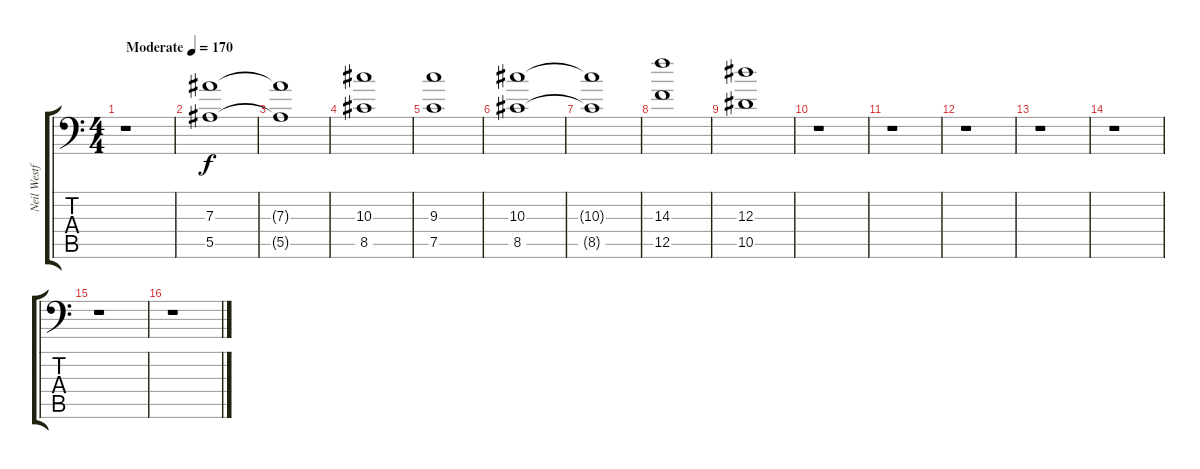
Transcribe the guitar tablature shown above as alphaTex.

\track ("Neil Westfall - Rhythm Guitar (Center)" "Neil Westf") {instrument distortionguitar}
\staff {score tabs}
\tuning (C4 G3 Eb3 Bb2 F2 Bb1) {hide}
\ts (4 4)
\tempo (170 "Moderate")
\clef f4
\ks c
r.1{dy f instrument distortionguitar} |
(7.3 5.5).1 |
(7.3{t} 5.5{t}).1 |
(10.3 8.5).1 |
(9.3 7.5).1 |
(10.3 8.5).1 |
(10.3{t} 8.5{t}).1 |
(14.3 12.5).1 |
(12.3 10.5).1 |
r.1 |
r.1 |
r.1 |
r.1 |
r.1 |
r.1 |
r.1
